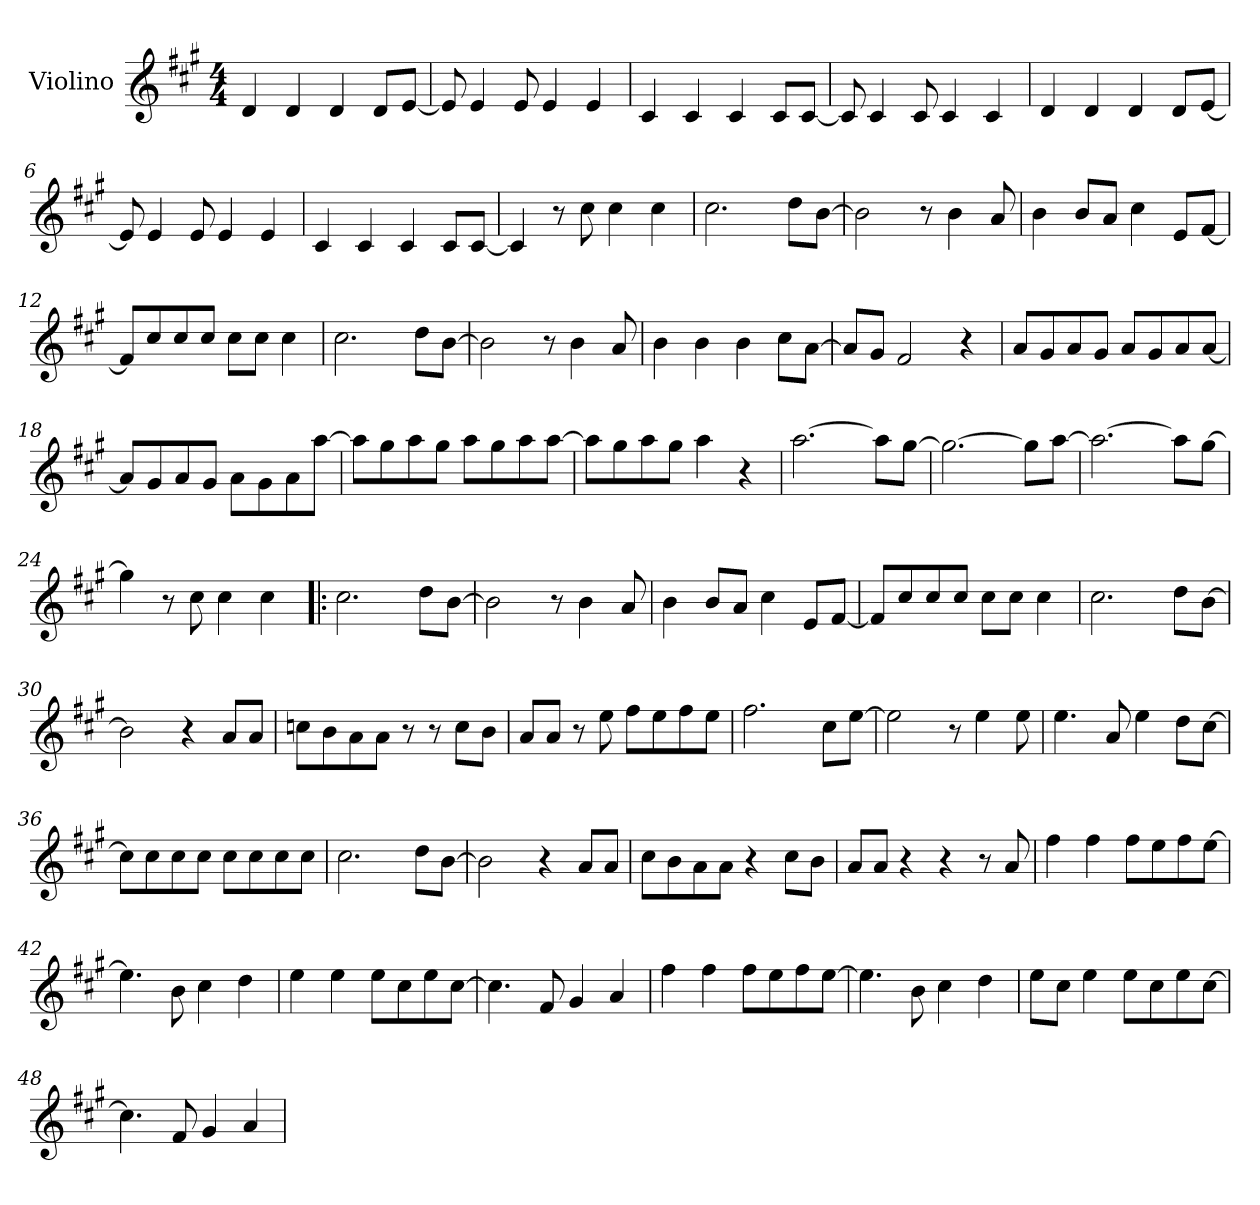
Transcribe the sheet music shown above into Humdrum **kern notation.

**kern
*part1
*staff1
*I"Violino
*I'Vno.
*clefG2
*k[f#c#g#]
*M4/4
*MM120
=1
4d/
4d/
4d/
8d/L
[8e/J
=2
8e/]
4e/
8e/
4e/
4e/
=3
4c#/
4c#/
4c#/
8c#/L
[8c#/J
=4
8c#/]
4c#/
8c#/
4c#/
4c#/
=5
4d/
4d/
4d/
8d/L
[8e/J
=6
8e/]
4e/
8e/
4e/
4e/
!!LO:LB:g=z
=7
4c#/
4c#/
4c#/
8c#/L
[8c#/J
=8
4c#/]
8r
8cc#\
4cc#\
4cc#\
=9
2.cc#\
8dd\L
[8b\J
=10
2b\]
8r
4b\
8a/
=11
4b\
8b/L
8a/J
4cc#\
8e/L
[8f#/J
=12
8f#/L]
8cc#/
8cc#/
8cc#/J
8cc#\L
8cc#\J
4cc#\
=13
2.cc#\
8dd\L
[8b\J
!!LO:LB:g=z
=14
2b\]
8r
4b\
8a/
=15
4b\
4b\
4b\
8cc#\L
[8a\J
=16
8a/L]
8g#/J
2f#/
4r
=17
8a/L
8g#/
8a/
8g#/J
8a/L
8g#/
8a/
[8a/J
=18
8a/L]
8g#/
8a/
8g#/J
8a\L
8g#\
8a\
[8aa\J
=19
8aa\L]
8gg#\
8aa\
8gg#\J
8aa\L
8gg#\
8aa\
[8aa\J
!!LO:LB:g=z
=20
8aa\L]
8gg#\
8aa\
8gg#\J
4aa\
4r
=21
[2.aa\
8aa\L]
[8gg#\J
=22
2.gg#\_
8gg#\L]
[8aa\J
=23
2.aa\_
8aa\L]
[8gg#\J
=24
4gg#\]
8r
8cc#\
4cc#\
4cc#\
=25!|:
2.cc#\
8dd\L
[8b\J
=26
2b\]
8r
4b\
8a/
=27
4b\
8b/L
8a/J
4cc#\
8e/L
[8f#/J
!!LO:LB:g=z
=28
8f#/L]
8cc#/
8cc#/
8cc#/J
8cc#\L
8cc#\J
4cc#\
=29
2.cc#\
8dd\L
[8b\J
=30
2b\]
4r
8a/L
8a/J
=31
8ccn\L
8b\
8a\
8a\J
8r
8r
8cc\L
8b\J
=32
8a/L
8a/J
8r
8ee\
8ff#\L
8ee\
8ff#\
8ee\J
=33
2.ff#\
8cc#\L
[8ee\J
=34
2ee\]
8r
4ee\
8ee\
!!LO:LB:g=z
=35
4.ee\
8a/
4ee\
8dd\L
[8cc#\J
=36
8cc#\L]
8cc#\
8cc#\
8cc#\J
8cc#\L
8cc#\
8cc#\
8cc#\J
=37
2.cc#\
8dd\L
[8b\J
=38
2b\]
4r
8a/L
8a/J
=39
8cc#\L
8b\
8a\
8a\J
4r
8cc#\L
8b\J
=40
8a/L
8a/J
4r
4r
8r
8a/
!!LO:LB:g=z
=41
4ff#\
4ff#\
8ff#\L
8ee\
8ff#\
[8ee\J
=42
4.ee\]
8b\
4cc#\
4dd\
=43
4ee\
4ee\
8ee\L
8cc#\
8ee\
[8cc#\J
=44
4.cc#\]
8f#/
4g#/
4a/
=45
4ff#\
4ff#\
8ff#\L
8ee\
8ff#\
[8ee\J
=46
4.ee\]
8b\
4cc#\
4dd\
=47
8ee\L
8cc#\J
4ee\
8ee\L
8cc#\
8ee\
[8cc#\J
!!LO:LB:g=z
=48
4.cc#\]
8f#/
4g#/
4a/
=
*-
